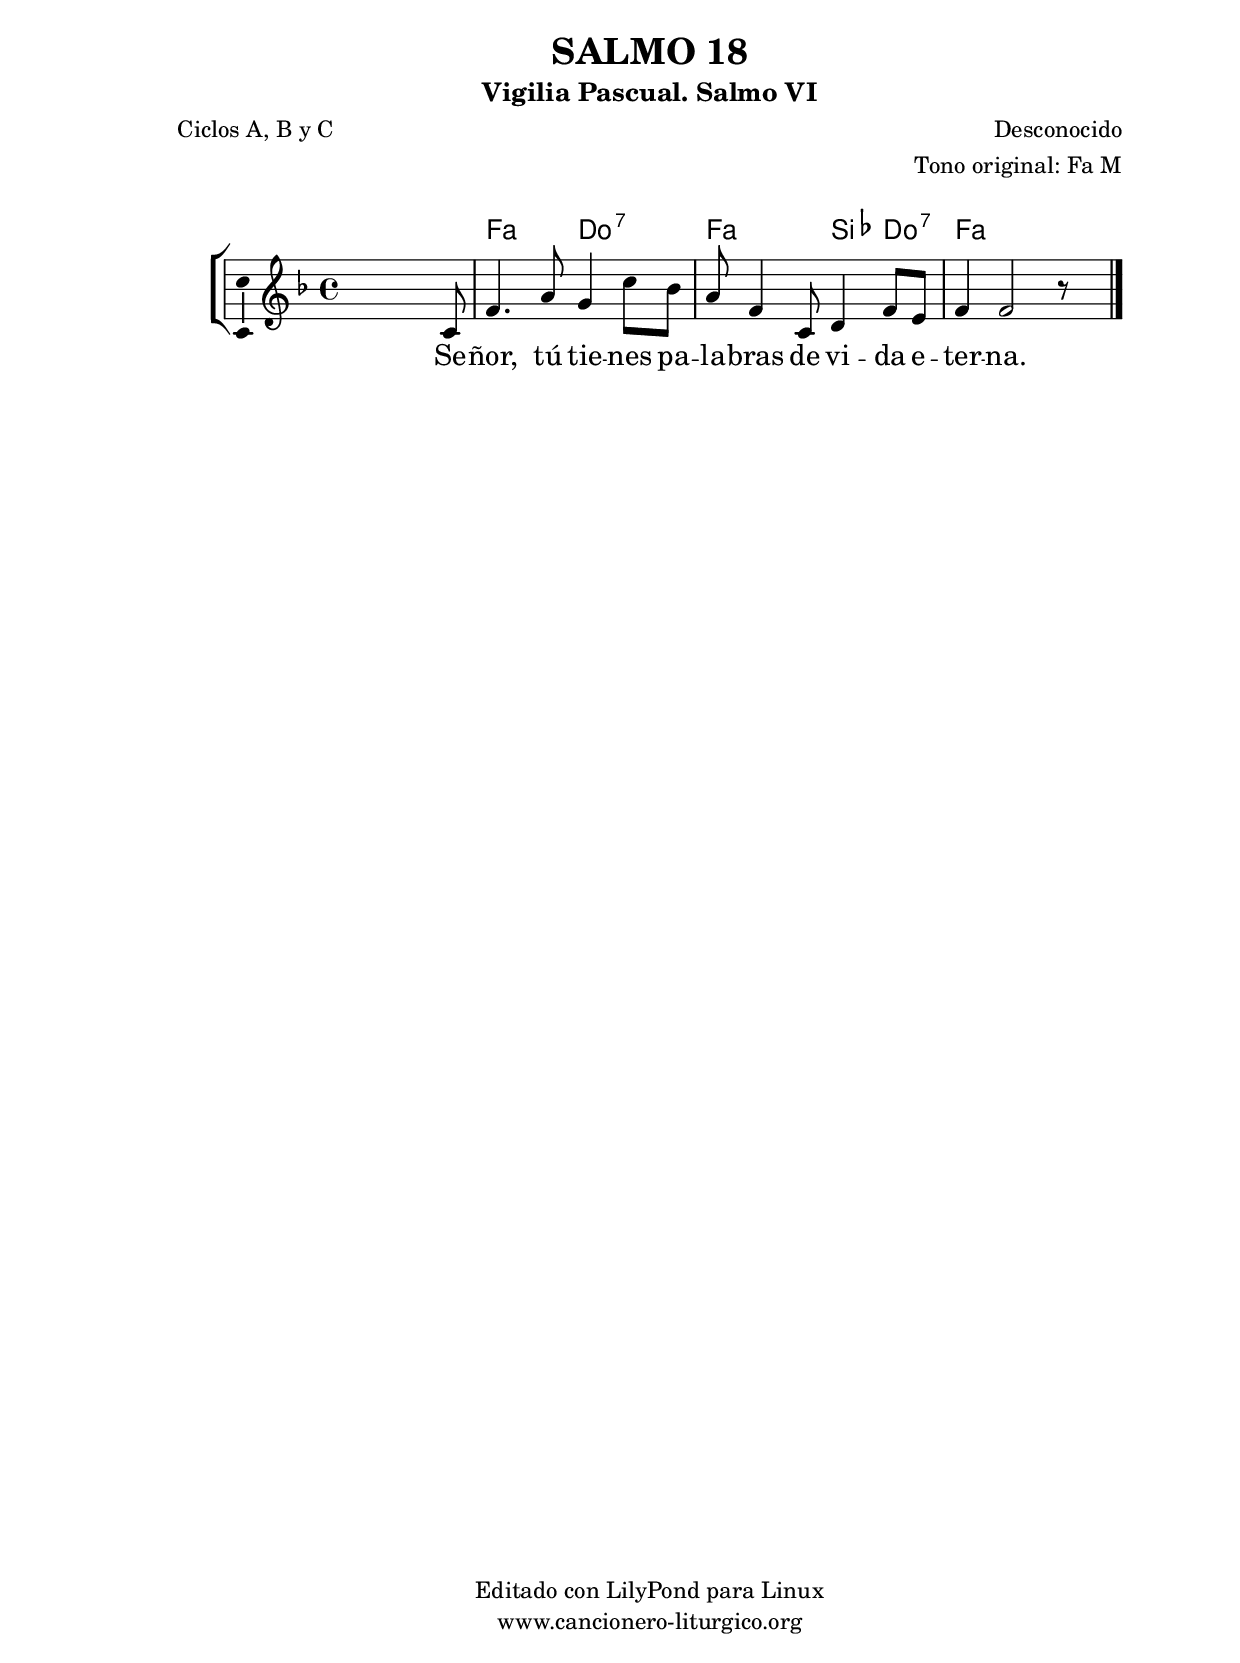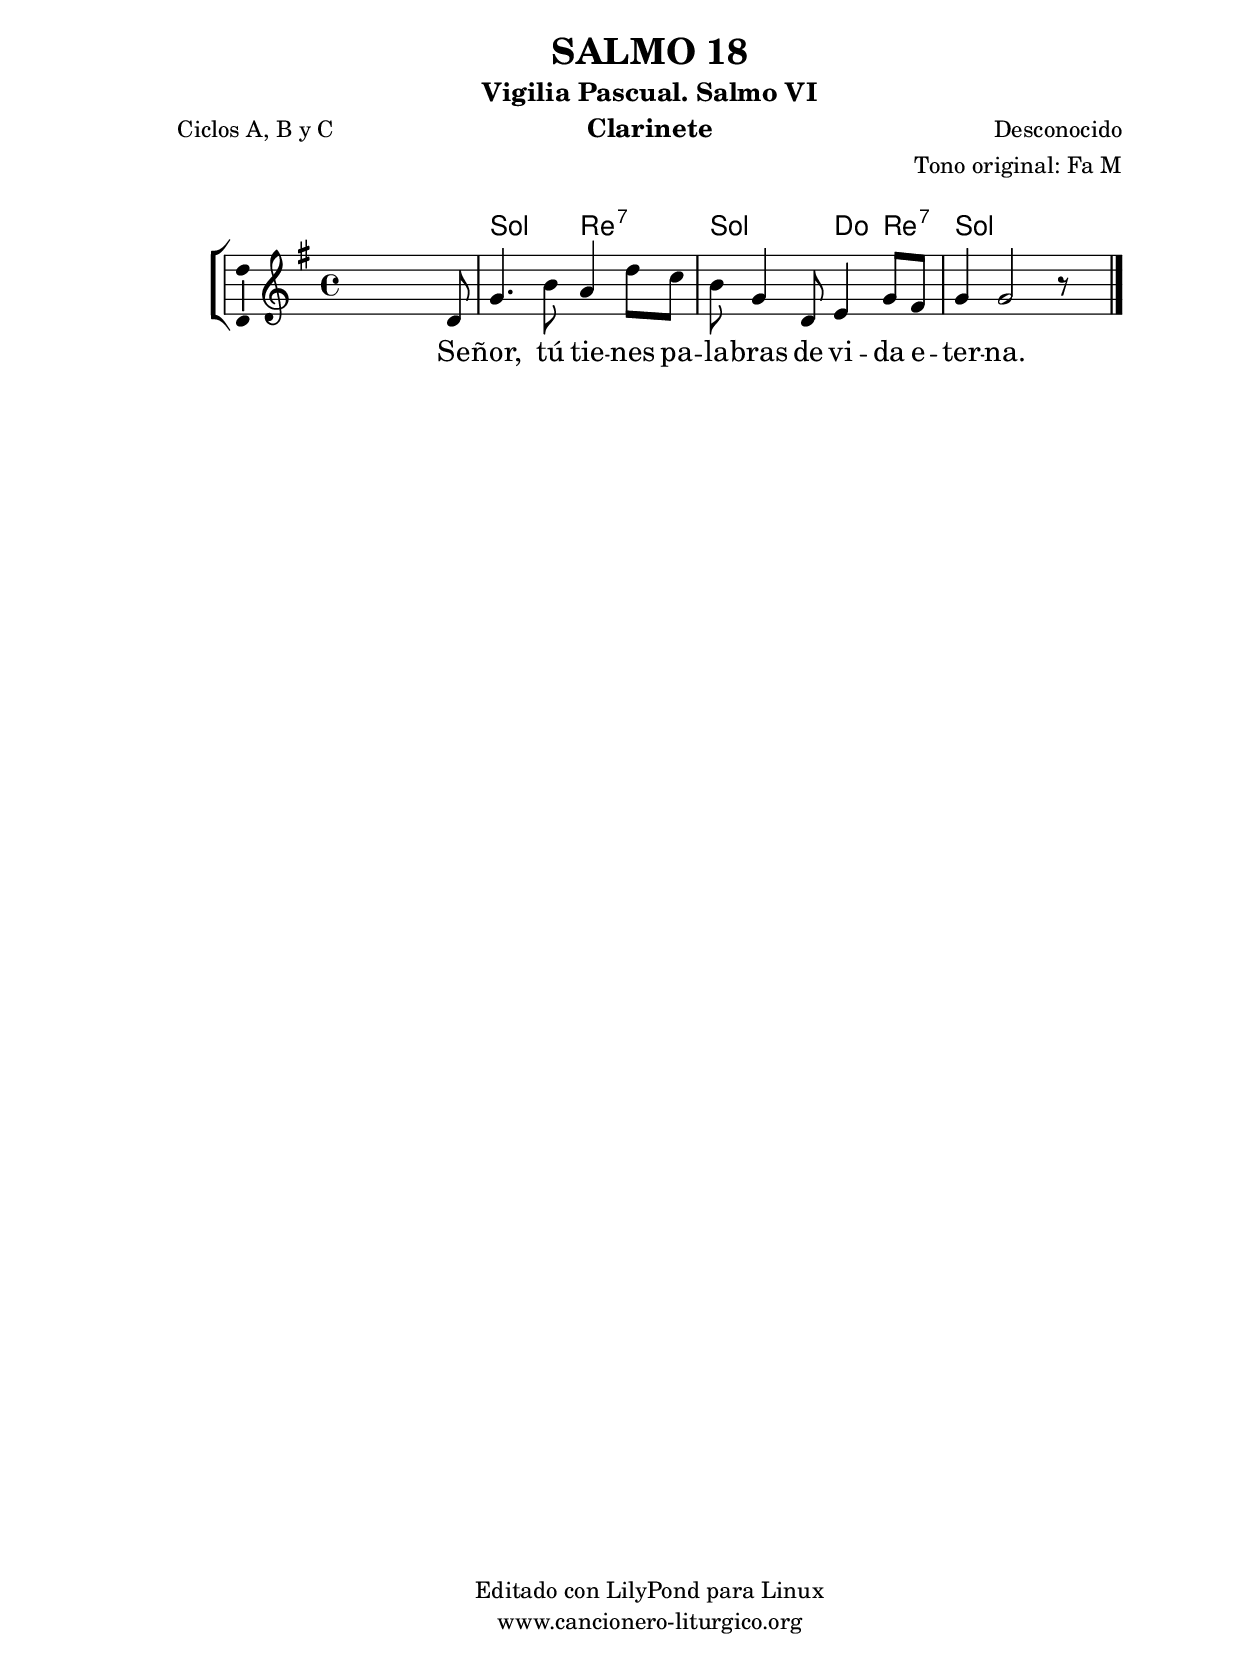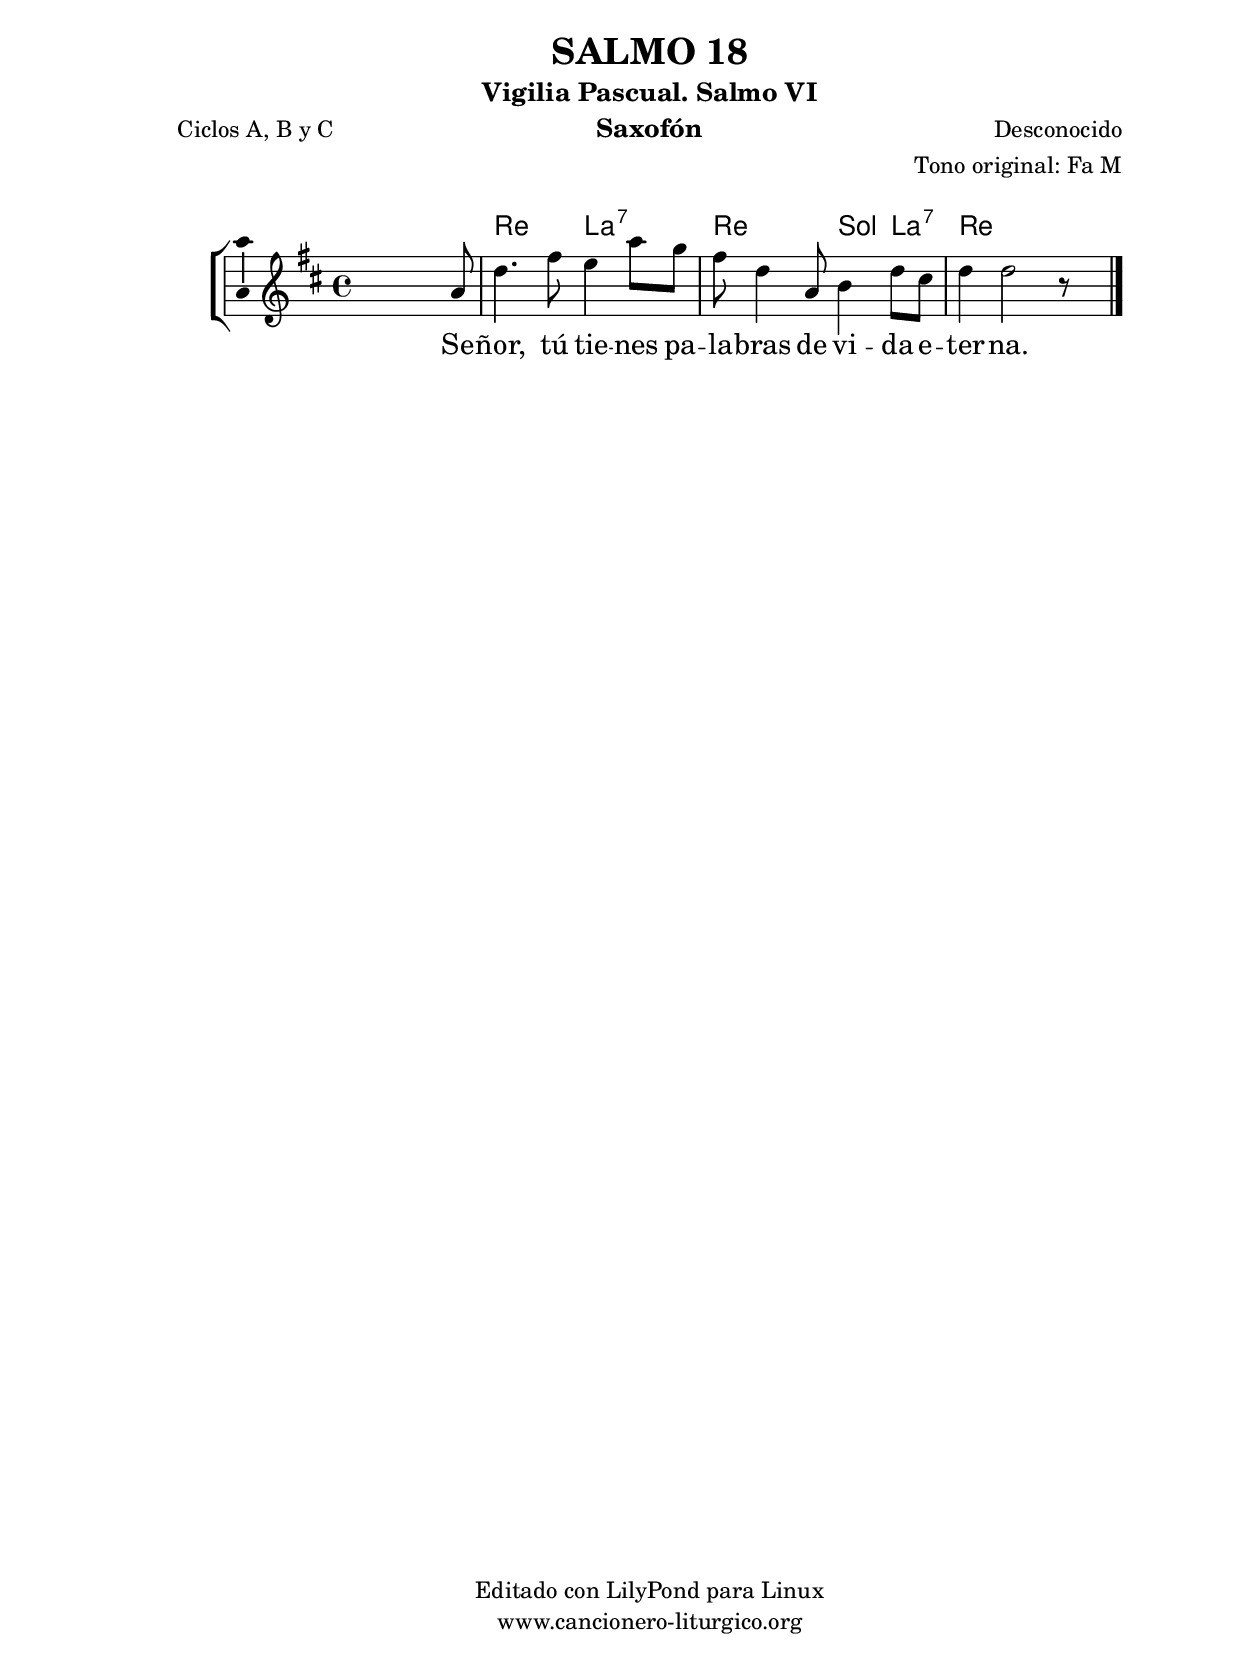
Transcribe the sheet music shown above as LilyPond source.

%
%para convertir .midi en .wav:
%timidity filename.midi -Ow -o finename.wav
%
%
%Para convertir de .wav a .mp3:
%lame -h -m j filename.wav
%
%
%para escuchar el midi:
%timidity nombrefichero.midi
%


%versión de lilypond para la que se ha escrito esta partitura:
\version "2.16.0"

	%Tamaño papel
	#(set-default-paper-size "a4")
	%Tamaño partitura
	#(set-global-staff-size 20)
	%No responde al pulsar sobre una nota
	#(ly:set-option 'point-and-click #f)

%parámetros del encabezamiento:
\header {
	title = "SALMO 18"
	subtitle = "Vigilia Pascual. Salmo VI"
	composer = "Desconocido"
	poet = "Ciclos A, B y C"
	meter = ""
	arranger = "Tono original: Fa M"
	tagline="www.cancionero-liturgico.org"
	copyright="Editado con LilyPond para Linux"
	tiempo = "Pascua"
	usos = "Salmo"
	letra = "Señor, tú tienes palabras de vida eterna."
	}

%parámetros asociados al papel:
\paper  {
	oddHeaderMarkup = \markup {\fill-line { \on-the-fly #not-first-page \fromproperty #'header:title \on-the-fly #not-first-page \fromproperty #'header:composer }}
	evenHeaderMarkup = \markup {\fill-line { \fromproperty #'header:composer \fromproperty #'header:title }}
	#(set-paper-size "a4")
	print-page-number = ##f
	first-page-number = 1
	print-first-page-number = ##f
%	head-separation = 3.0 \cm
	top-margin = 2.0 \cm
	bottom-margin = 0.5\cm
%%%	bottom-margin = -1.0\cm
	left-margin = 3.0 \cm
	line-width = 16.0 \cm 
	indent = 8\mm
	interscoreline = 2.\mm
	between-system-space = 15\mm
%	para que las partituras no llenen la hoja:
	ragged-bottom = ##t
%	idem para la última hoja:
	ragged-last-bottom = ##f
%	para que las partituras llenen el ancho del papel:
	ragged-last = ##f
	after-title-space = 2.5 \cm
%page-count=1
%system-count=8

	%Flexible Vertical Spacing
%	markup-markup-spacing =
%	#'((basic-distance . 15) (minimum-distance . 15) (padding . 3))
	markup-system-spacing =
	#'((basic-distance . 15) (minimum-distance . 15) (padding . 3))
	system-system-spacing =
	#'((basic-distance . 15) (minimum-distance . 15) (padding . 3))
	score-system-spacing =
	#'((basic-distance . 15) (minimum-distance . 15) (padding . 5))
%	top-system-spacing = % header
%	#'((basic-distance . 8) (minimum-distance . 0) (padding . 3))
%	top-markup-spacing =
%	#'((basic-distance . 20) (minimum-distance . 20) (padding . 3))
	last-bottom-spacing = % footer
	#'((basic-distance . 5) (minimum-distance . 5) (padding . 3))
%	score-markup-spacing =
%	#'((basic-distance . 16) (minimum-distance . 13) (padding . 3))

	}


%parámetros que afectan a toda la partitura:
global =  {
	%clave de sol (G):
	\clef G
	%armadura:
%	\transpose c a
	\key f \major
	\tempo 4=80
	\set Score.tempoHideNote = ##t
	}


acordes = {
	\italianChords
	\chordmode {
%	\transpose c a
{

s1
f2 c:7 f bes4 c:7 f1

	}
	}
}

melodia = 
%\transpose c a
{
	\relative c'{
	\time 4/4

s2 s4 s8 c8
f4. a8 g4 c8 bes
a8 f4 c8 d4 f8 e
f4 f2 r8 s8

	\bar "|."
	}
	}


texto = \lyricmode {
Se -- ñor, tú tie -- nes pa -- la -- bras de vi -- da e -- ter -- na.
	}


acordesStaff = \context ChordNames = acordesStaff <<
	\set chordChanges = ##t
	\acordes
	>>


vozStaff = \context Voice = vozStaff
\with {\consists "Ambitus_engraver"}
<<
%	\set Staff.instrumentName = ""
%	\set Staff.shortInstrumentName = ""
%	\set Staff.midiInstrument = #"clarinet"
%	\set Staff.midiInstrument = #"cello"
%	\set Staff.midiInstrument = #"flute"
	\set Staff.midiInstrument = #"electric guitar (jazz)"
%	\set Staff.midiInstrument = #"english horn"
%	\set Staff.midiInstrument = #"violin"
%	\set Staff.midiInstrument = #"glockenspiel"
	\set Staff.midiMinimumVolume = #0.7
	\set Staff.midiMaximumVolume = #0.9
	\global
	\melodia
	>>


textoStaff = \context Lyrics = textoStaff <<
	\lyricsto vozStaff \texto
	>>

\book {
	\score {
		\context ChoirStaff {
			\override StaffGroup.SystemStartBracket #'collapse-height = #1
			\override Score.SystemStartBar #'collapse-height = #1
			<<
			\acordesStaff
			\vozStaff
			\textoStaff
			>>
			}
		\layout {
	    		\context {
				\Lyrics
				\override LyricText #'font-size = #2
				}
	   		 \context {
				\Score
				%fontSize = #3
				\override StaffSymbol #'staff-space = #(magstep +3)
				%\override Beam #'thickness = #0.55
				%\override SpacingSpanner #'spacing-increment = #1.0
				%\override Slur #'height-limit = #1.5
				}
			}
		}
	\score {
		\unfoldRepeats
		\context ChoirStaff {
			<<
			\acordesStaff
			\vozStaff
			>>
			}
		\midi {
	  		\context {
	  			\Score
				tempoWholesPerMinute = #(ly:make-moment 70 4)
				}
			}
		}
	}

%Partitura para clarinete
#(define output-suffix "C")
\book {
	\header{
		instrument = "Clarinete"
		}
	\score {
		\context ChoirStaff {
			\override StaffGroup.SystemStartBracket #'collapse-height = #1
			\override Score.SystemStartBar #'collapse-height = #1
\transpose c d
			<<
			\acordesStaff
			\vozStaff
			\textoStaff
			>>
			}
		\layout {
	    		\context {
				\Lyrics
				\override LyricText #'font-size = #2
				}
	   		 \context {
				\Score
				%fontSize = #3
				\override StaffSymbol #'staff-space = #(magstep +3)
				%\override Beam #'thickness = #0.55
				%\override SpacingSpanner #'spacing-increment = #1.0
				%\override Slur #'height-limit = #1.5
				}
			}
		}
	}

%Partitura para saxofón
#(define output-suffix "S")
\book {
	\header{
		instrument = "Saxofón"
		}
	\score {
		\context ChoirStaff {
			\override StaffGroup.SystemStartBracket #'collapse-height = #1
			\override Score.SystemStartBar #'collapse-height = #1
\transpose c a
			<<
			\acordesStaff
			\vozStaff
			\textoStaff
			>>
			}
		\layout {
	    		\context {
				\Lyrics
				\override LyricText #'font-size = #2
				}
	   		 \context {
				\Score
				%fontSize = #3
				\override StaffSymbol #'staff-space = #(magstep +3)
				%\override Beam #'thickness = #0.55
				%\override SpacingSpanner #'spacing-increment = #1.0
				%\override Slur #'height-limit = #1.5
				}
			}
		}
	}

